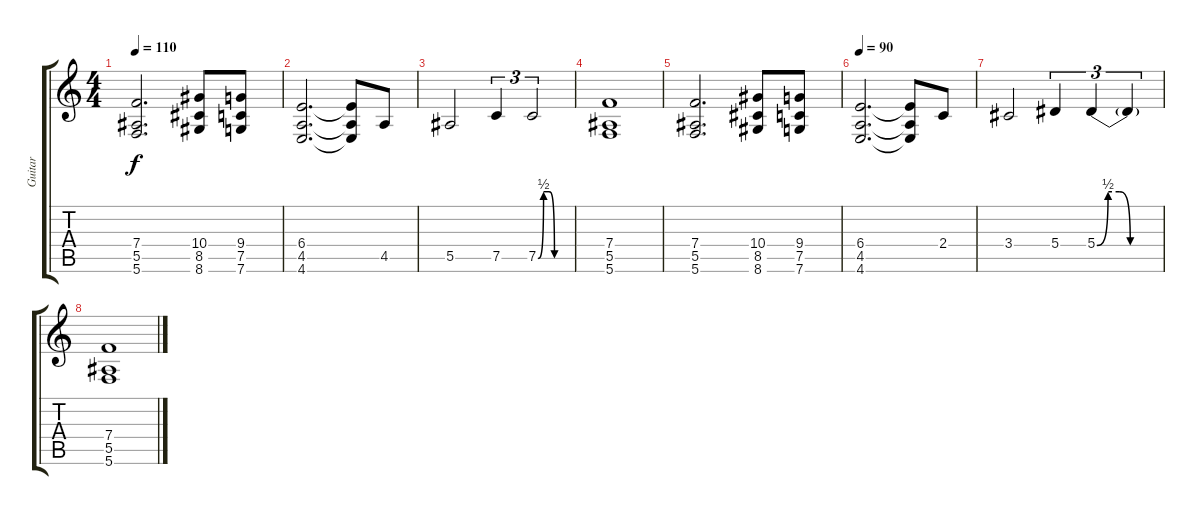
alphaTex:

\track ("Guitar" "Guitar") {instrument overdrivenguitar}
\staff {score tabs}
\tuning (C4 G3 Eb3 Bb2 F2 C2) {hide}
\ts (4 4)
\tempo 110
\clef g2
\ks c
(7.4 5.5 5.6).2{d dy f} (10.4 8.5 8.6).8 (9.4 7.5 7.6).8 |
(6.4 4.5 4.6).2{d} (6.4{t} 4.5{t} 4.6{t}).8 4.5.8 |
5.5.2 7.5.4{tu (3 2)} 7.5{be (custom 0 0 10 2 20 2 30 0 60 0)}.2{tu (3 2)} |
(7.4 5.5 5.6).1 |
(7.4 5.5 5.6).2{d} (10.4 8.5 8.6).8 (9.4 7.5 7.6).8 |
\tempo 90
(6.4 4.5 4.6).2{d} (6.4{t} 4.5{t} 4.6{t}).8 2.4.8 |
3.4.2 5.4.4{tu (3 2)} 5.4{be (custom 0 0 10 2 20 2 30 0 60 0)}.4{tu (3 2)} 5.4{t}.4{tu (3 2)} |
(7.4 5.5 5.6).1
